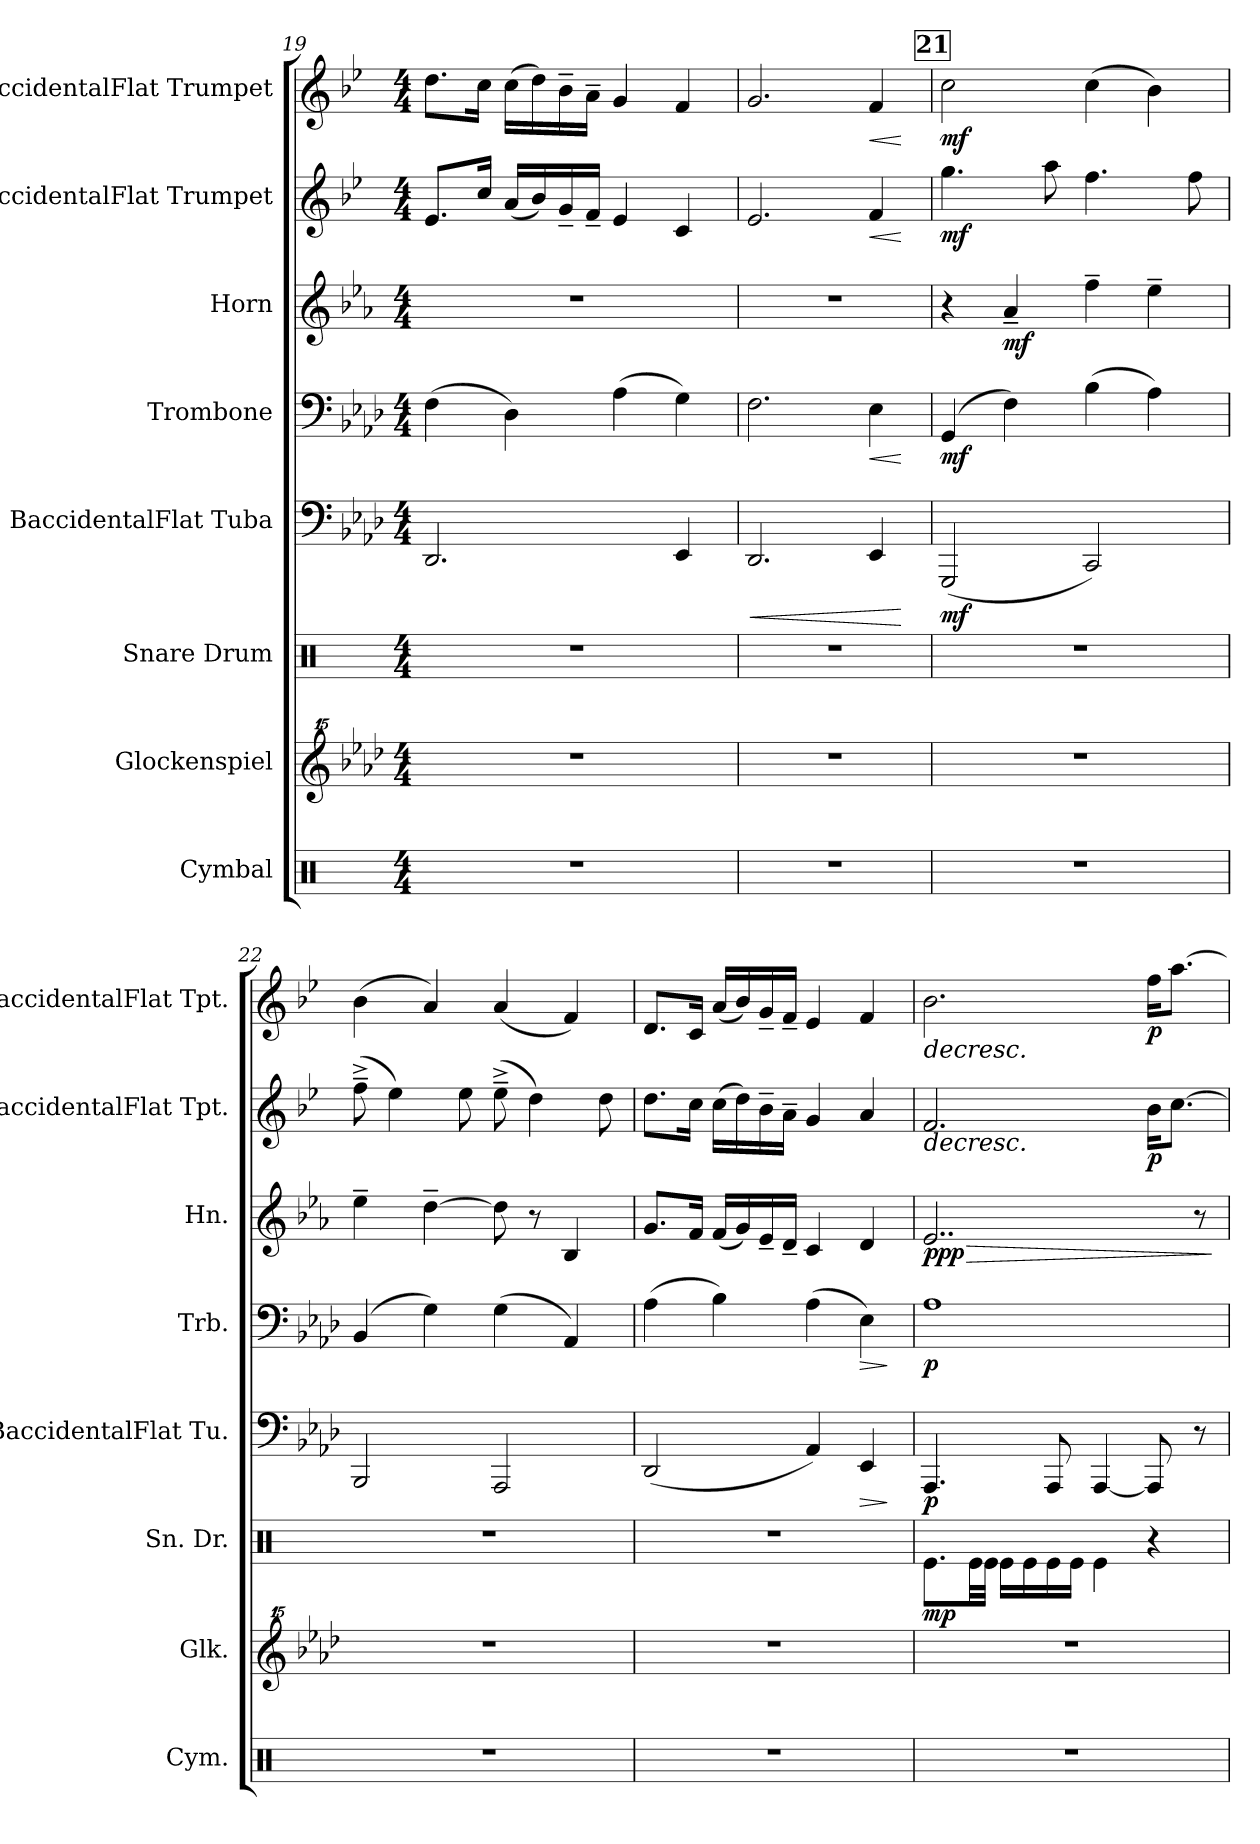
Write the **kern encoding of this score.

**kern	**kern	**kern	**dynam	**kern	**dynam	**kern	**dynam	**kern	**dynam	**kern	**dynam	**kern	**dynam
*part8	*part7	*part6	*part6	*part5	*part5	*part4	*part4	*part3	*part3	*part2	*part2	*part1	*part1
*staff8	*staff7	*staff6	*staff6	*staff5	*staff5	*staff4	*staff4	*staff3	*staff3	*staff2	*staff2	*staff1	*staff1
*I"Cymbal	*I"Glockenspiel	*I"Snare Drum	*	*I"BaccidentalFlat Tuba	*	*I"Trombone	*	*I"Horn	*	*I"BaccidentalFlat Trumpet	*	*I"BaccidentalFlat Trumpet	*
*I'Cym.	*I'Glk.	*I'Sn. Dr.	*	*I'BaccidentalFlat Tu.	*	*I'Trb.	*	*I'Hn.	*	*I'BaccidentalFlat Tpt.	*	*I'BaccidentalFlat Tpt.	*
!!LO:PB:g=z
*clefX	*clefG^^2	*clefX	*	*clefF4	*	*clefF4	*	*clefG2	*	*clefG2	*	*clefG2	*
*	*	*	*	*	*	*	*	*ITrd4c7	*	*ITrd1c2	*	*ITrd1c2	*
*k[]	*k[b-e-a-d-]	*k[]	*	*k[b-e-a-d-]	*	*k[b-e-a-d-]	*	*k[b-e-a-d-]	*	*k[b-e-a-d-]	*	*k[b-e-a-d-]	*
*M4/4	*M4/4	*M4/4	*	*M4/4	*	*M4/4	*	*M4/4	*	*M4/4	*	*M4/4	*
=19	=19	=19	=19	=19	=19	=19	=19	=19	=19	=19	=19	=19	=19
1r	1r	1r	.	2.DD-/	.	(4F\	.	1r	.	8.d-/L	.	8.cc\L	.
.	.	.	.	.	.	.	.	.	.	16b-/Jk	.	16b-\Jk	.
.	.	.	.	.	.	4D-\)	.	.	.	(16g/LL	.	(16b-\LL	.
.	.	.	.	.	.	.	.	.	.	16a-/)	.	16cc\)	.
.	.	.	.	.	.	.	.	.	.	16f~/	.	16a-~\	.
.	.	.	.	.	.	.	.	.	.	16e-~/JJ	.	16g~\JJ	.
.	.	.	.	.	.	(4A-\	.	.	.	4d-/	.	4f/	.
.	.	.	.	4EE-/	.	4G\)	.	.	.	4B-/	.	4e-/	.
=20	=20	=20	=20	=20	=20	=20	=20	=20	=20	=20	=20	=20	=20
!	!	!	!	!	!LO:HP:b	!	!	!	!	!	!	!	!
1r	1r	1r	.	2.DD-/	<	2.F\	.	1r	.	2.d-/	.	2.f/	.
!	!	!	!	!	!	!	!LO:HP:b	!	!	!	!LO:HP:b	!	!LO:HP:b
.	.	.	.	4EE-/	.	4E-\	<	.	.	4e-/	<	4e-/	<
.	.	.	.	.	[	.	[	.	.	.	[	.	[
!!LO:REH:place=s1:a:B:fs=14:t=21
=21	=21	=21	=21	=21	=21	=21	=21	=21	=21	=21	=21	=21	=21
!	!	!	!	!	!LO:DY:b	!	!LO:DY:b	!	!	!	!LO:DY:b	!	!LO:DY:b
1r	1r	1r	.	(2GGG/	mf	(4GG/	mf	4r	.	4.ff\	mf	2b-\	mf
!	!	!	!	!	!	!	!	!	!LO:DY:b	!	!	!	!
.	.	.	.	.	.	4F\)	.	4d-~/	mf	.	.	.	.
.	.	.	.	.	.	.	.	.	.	8gg\	.	.	.
.	.	.	.	2CC/)	.	(4B-\	.	4b-~\	.	4.ee-\	.	(4b-\	.
.	.	.	.	.	.	4A-\)	.	4a-~\	.	.	.	4a-\)	.
.	.	.	.	.	.	.	.	.	.	8ee-\	.	.	.
=22	=22	=22	=22	=22	=22	=22	=22	=22	=22	=22	=22	=22	=22
1r	1r	1r	.	2BBB-/	.	(4BB-/	.	4a-~\	.	(8ee-~^\	.	(4a-\	.
.	.	.	.	.	.	.	.	.	.	4dd-\)	.	.	.
.	.	.	.	.	.	4G\)	.	[4g~\	.	.	.	4g/)	.
.	.	.	.	.	.	.	.	.	.	8dd-\	.	.	.
!	!	!	!	!	!LO:DY:b	!	!LO:DY:b	!	!	!	!	!	!LO:DY:b
.	.	.	.	2AAA-/	other-dynamics	(4G\	other-dynamics	8g\]	.	(8dd-~^\	.	(4g/	other-dynamics
.	.	.	.	.	.	.	.	8r	.	4cc\)	.	.	.
.	.	.	.	.	.	4AA-/)	.	4E-/	.	.	.	4e-/)	.
.	.	.	.	.	.	.	.	.	.	8cc\	.	.	.
=23	=23	=23	=23	=23	=23	=23	=23	=23	=23	=23	=23	=23	=23
1r	1r	1r	.	(2DD-/	.	(4A-\	.	8.c/L	.	8.cc\L	.	8.c/L	.
.	.	.	.	.	.	.	.	16B-/Jk	.	16b-\Jk	.	16B-/Jk	.
.	.	.	.	.	.	4B-\)	.	(16B-/LL	.	(16b-\LL	.	(16g/LL	.
.	.	.	.	.	.	.	.	16c/)	.	16cc\)	.	16a-/)	.
.	.	.	.	.	.	.	.	16A-~/	.	16a-~\	.	16f~/	.
.	.	.	.	.	.	.	.	16G~/JJ	.	16g~\JJ	.	16e-~/JJ	.
.	.	.	.	4AA-/)	.	(4A-\	.	4F/	.	4f/	.	4d-/	.
!	!	!	!	!	!LO:HP:b	!	!LO:HP:b	!	!	!	!	!	!
.	.	.	.	4EE-/	>	4E-\)	>	4G/	.	4g/	.	4e-/	.
.	.	.	.	.	]	.	]	.	.	.	.	.	.
!!LO:PB:g=z
=24	=24	=24	=24	=24	=24	=24	=24	=24	=24	=24	=24	=24	=24
!	!	!	!LO:DY:b	!	!LO:DY:b	!	!LO:DY:b	!	!LO:HP:b	!	!LO:HP:b	!	!LO:HP:b
!	!	!	!	!	!	!	!	!	!LO:DY:n=1:b	!	!	!	!
1r	1r	8.Re\L	mp	4.AAA-/	p	1A-	p	2..A-/	> ppp	2.e-/	>	2.a-\	>
.	.	32Re\LL	.	.	.	.	.	.	.	.	.	.	.
.	.	32Re\JJJ	.	.	.	.	.	.	.	.	.	.	.
.	.	16Re\LL	.	.	.	.	.	.	.	.	.	.	.
.	.	16Re\	.	.	.	.	.	.	.	.	.	.	.
.	.	16Re\	.	8AAA-/	.	.	.	.	.	.	.	.	.
.	.	16Re\JJ	.	.	.	.	.	.	.	.	.	.	.
.	.	4Re\	.	[4AAA-/	.	.	.	.	.	.	.	.	.
!	!	!	!	!	!	!	!	!	!	!	!LO:DY:b	!	!LO:DY:b
.	.	4r	.	8AAA-/]	.	.	.	.	.	16a-\KL	p	16ee-\KL	p
.	.	.	.	.	.	.	.	.	.	[8.b-\J	.	[8.gg\J	.
.	.	.	.	8r	.	.	.	8r	.	.	.	.	.
.	.	.	.	.	.	.	.	.	]	.	]	.	]
=	=	=	=	=	=	=	=	=	=	=	=	=	=
*-	*-	*-	*-	*-	*-	*-	*-	*-	*-	*-	*-	*-	*-
